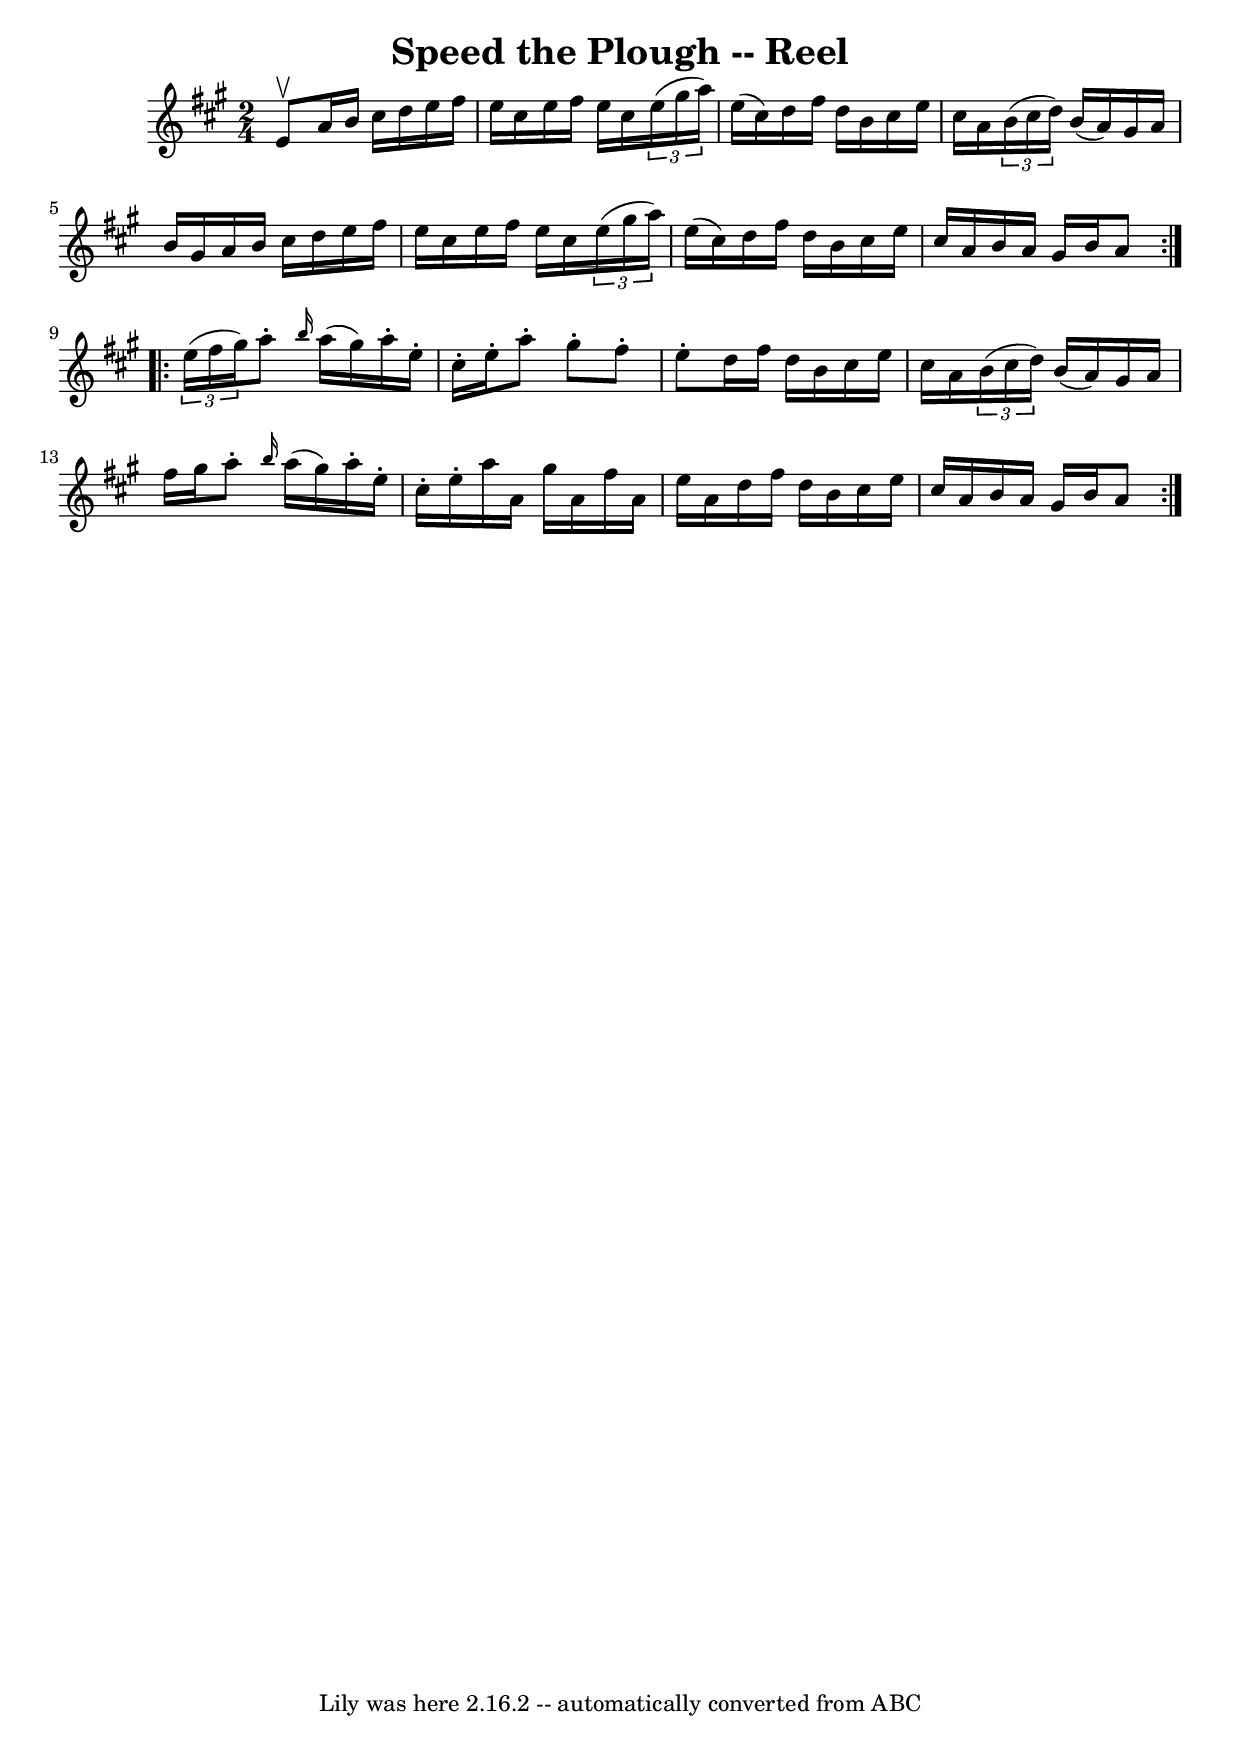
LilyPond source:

\version "2.16.2"
\include "Mammoth.ily"
\header {
  %% book = "Ryan's Mammoth Collection"
  crossRefNumber = "1"
  footnotes = "\\\\161"
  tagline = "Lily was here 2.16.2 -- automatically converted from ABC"
  title = "Speed the Plough -- Reel"

}
voicedefault =  {



  \repeat volta 2 {

    \time 2/4 
    \key a \major
    e'8^\upbow |
    a'16 b'16 cis''16    
    d''16 e''16 fis''16 e''16 cis''16    |
    e''16 fis''16    
    e''16 cis''16    \times 2/3 { e''16 (gis''16 a''16) 
				} e''16 (
    cis''16)   |
    d''16 fis''16 d''16 b'16 cis''16 e''16  
    cis''16 a'16    |
    \times 2/3 { b'16 (cis''16 d''16) 
	       }  
    b'16 (a'16) gis'16 a'16 b'16 gis'16    |
    a'16    
    b'16 cis''16 d''16 e''16 fis''16 e''16 cis''16    |
    
    e''16 fis''16 e''16 cis''16    \times 2/3 { e''16 (gis''16    
						a''16) 
					      } e''16 (cis''16)   |
    d''16 fis''16 d''16    
    b'16 cis''16 e''16 cis''16 a'16    |
    b'16 a'16    
    gis'16 b'16 a'8  
  } 
  \repeat volta 2 {
    \times 2/3 { e''16 (fis''16 
		 gis''16) 
	       } |
    a''8-. \grace { b''16  
		   } a''16 (gis''16-) a''16-. e''16-. cis''16-. e''16-.   |
    a''8-. gis''8-. fis''8-. e''8-.   |
    d''16 fis''16 d''16 b'16    
    cis''16 e''16 cis''16 a'16    |
    \times 2/3 { b'16 (
		 cis''16 d''16) 
	       } b'16 (a'16) gis'16 a'16 fis''16    
    gis''16    |
    a''8-. \grace { b''16  
		   } a''16 (gis''16)   
    a''16-. e''16-. cis''16-. e''16-.   |
    a''16 a'16    
    gis''16 a'16 fis''16 a'16 e''16 a'16    |
    d''16    
    fis''16 d''16 b'16 cis''16 e''16 cis''16 a'16    |
    
    b'16 a'16 gis'16 b'16 a'8  
  }   

}

\score{
  <<

    \context Staff="default"
    {
      \voicedefault 
      
    }

  >>
  \layout {
    
  }
  \midi {
  }

}
